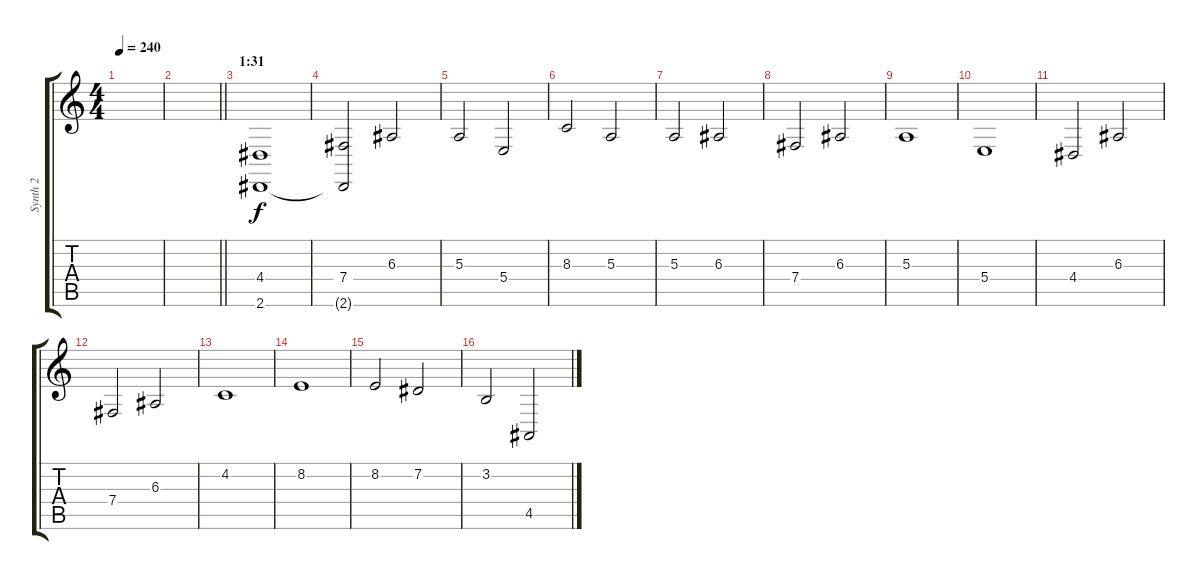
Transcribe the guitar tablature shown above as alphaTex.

\track ("Synth 2" "Synth 2") {instrument stringensemble1}
\staff {score tabs}
\tuning (Db4 Ab3 E3 B2 Gb2 Db2) {hide}
\ts (4 4)
\tempo 240
\clef g2
\ks c
|
\barLineRight lightlight
|
\section ("" "1:31")
(4.4 2.6).1 |
(7.4 2.6{t}).2{volume 10 instrument stringensemble1} 6.3.2 |
5.3.2 5.4.2 |
8.3.2 5.3.2 |
5.3.2 6.3.2 |
7.4.2 6.3.2 |
5.3.1 |
5.4.1 |
4.4.2 6.3.2 |
7.4.2 6.3.2 |
4.2.1 |
8.2.1 |
8.2.2 7.2.2 |
3.2.2 4.5.2
